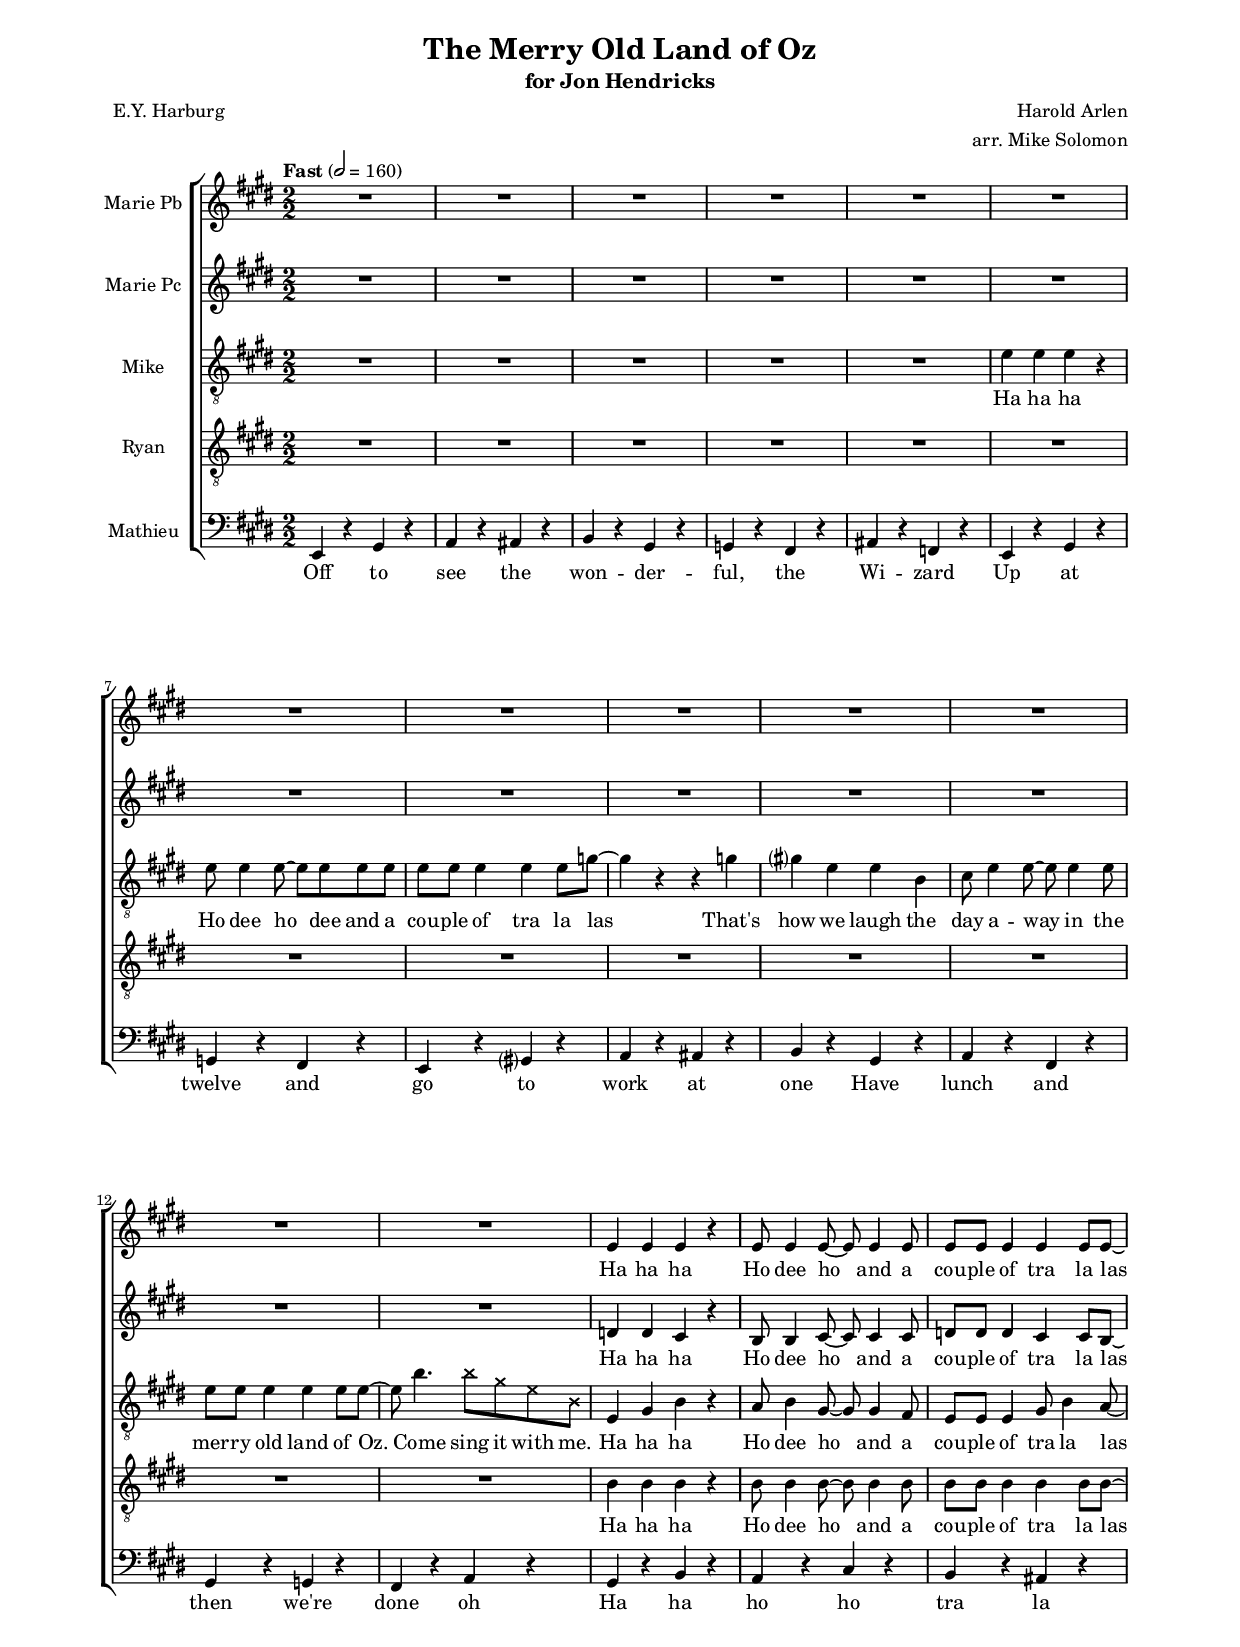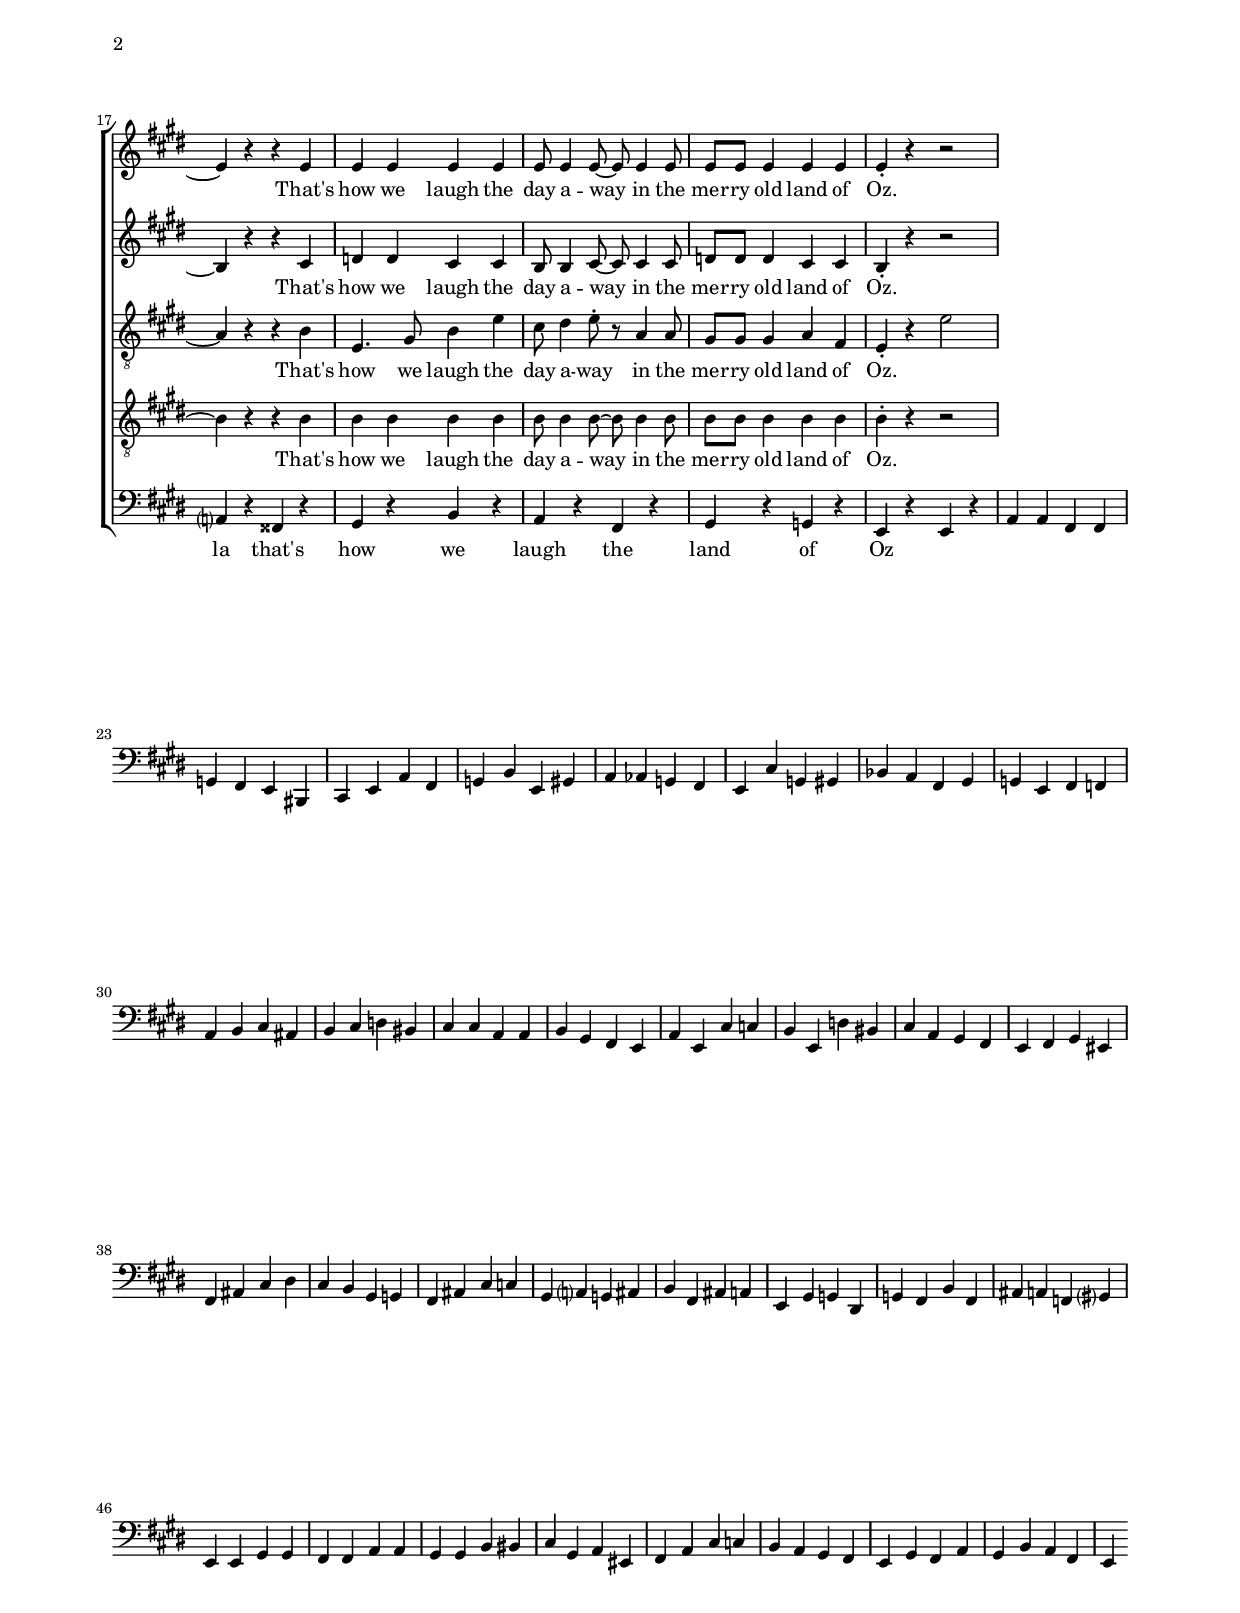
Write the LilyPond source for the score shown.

\version "2.17.0"
\include "defs-devel.ly"
\paper {
  footnote-separator-markup = \markup { \column { " "\override #`(span-factor . 1/5) { \draw-hline } }}
  footnote-padding = 5\mm
  top-system-spacing = #'((basic-distance . 1) (minimum-distance . 0) (padding . 1) (stretchability . 40))
  bottom-system-spacing = #'((basic-distance . 1) (minimum-distance . 0) (padding . 1) (stretchability . 50))
  ragged-right = ##f
  left-margin = 0.75\in
  right-margin = 0.75\in
  top-margin = 0.5\in
  bottom-margin = 0.6\in
  ragged-last-bottom = ##f
  %max-systems-per-page = #2
}
maybeStemUp =  { %{\stemUp%} }
maybeStemDown =  { %{\stemDown%} }
maybeStemNeutral = { %{\stemNeutral%} }
#(ly:set-option 'point-and-click #f)
sim = \markup \italic "sim."
MyRed = \Red
MyBlack = \Black
myred = \once \override NoteHead.color = #red
myblack = \revert NoteHead.color
%MyRed = \revert NoteHead.color
%MyBlack = \revert NoteHead.color
%myred = \revert NoteHead.color
%myblack = \revert NoteHead.color

\header {
  title = "The Merry Old Land of Oz" %(1)"
  subtitle = \markup { for Jon Hendricks }
  composer = "Harold Arlen"
  poet = "E.Y. Harburg"
  arranger = "arr. Mike Solomon"
}

nothing = {}

marks = {
  \time 2/2
  \tempo "Fast" 2=160
}

prefatoryMatter = {
  \key e \major
  #(set-accidental-style 'modern-cautionary)
}

soprano = \relative c' {
  \prefatoryMatter
  R1*13 |
  e4 e e r |
  e8 e4 e8 ~ e e4 e8 |
  e e e4 e4 e8 e ~ |
  e4 r r e |
  e e e e |
  e8 e4 e8 ~ e e4 e8 |
  e8 e e4 e e |
  e4-. r r2 |
}

sopranoWords = \lyricmode {
  Ha ha ha
  Ho dee ho and a
  cou -- ple of tra la las
  That's how we laugh the day a -- way in the mer -- ry old land of Oz.
}

mezzo = \relative c' {
  \prefatoryMatter
  R1*13 |
  d4 d cis r |
  b8 b4 cis8 ~ cis cis4 cis8 |
  d d d4 cis4 cis8 b ~ |
  b4 r r cis |
  d d cis cis |
  b8 b4 cis8 ~ cis cis4 cis8 |
  d8 d d4 cis cis |
  b4-. r r2 |
}

mezzoWords = \lyricmode {
  Ha ha ha
  Ho dee ho and a
  cou -- ple of tra la las
  That's how we laugh the day a -- way in the mer -- ry old land of Oz.
}

alto = \relative c' {
  \prefatoryMatter
  \clef "treble_8"
  R1*5 |
  e4 e e r |
  e8 e4 e8 ~ e e e e |
  e e e4 e4 e8 g ~ |
  g4 r r g |
  gis! e e b cis8 e4 e8 ~ e e4 e8 |
  e8 e e4 e e8 e ~ e8 b'4. \Cross b8 gis e b 
  \nnnn e,4 gis b r |
  a8 b4 gis8 ~ gis gis4 fis8 |
  e e e4 gis8 b4 a8 ~ |
  a4 r r b |
  e,4. gis8 b4 e |
  cis8 dis4 e8-. r a,4 a8 |
  gis gis gis4 a fis |
  e-. r e'2 |
}

altoWords = \lyricmode {
  Ha ha ha
  Ho dee ho dee and a
  cou -- ple of tra la las
  That's how we laugh the day a -- way in the mer -- ry old land of Oz.
  Come sing it with me.
  Ha ha ha
  Ho dee ho and a
  cou -- ple of tra la las
  That's how we laugh the day a -- way in the mer -- ry old land of Oz.
}

tenor = \relative c' {
  \prefatoryMatter
  \clef "treble_8"
  R1*13 |
  b4 b b r |
  b8 b4 b8 ~ b b4 b8 |
  b b b4 b4 b8 b ~ |
  b4 r r b |
  b b b b |
  b8 b4 b8 ~ b b4 b8 |
  b8 b b4 b b |
  b4-. r r2 |
}

tenorWords = \lyricmode {
  Ha ha ha
  Ho dee ho and a
  cou -- ple of tra la las
  That's how we laugh the day a -- way in the mer -- ry old land of Oz.
}

bass = \relative c, {
  \prefatoryMatter
  \clef "bass"
  e4 r gis r |
  a r ais r |
  b r gis r |
  g r fis r |
  ais r f r |
  %%
  e r gis r |
  g r fis r |
  e r gis r |
  a r ais r |
  b r gis r |
  a r fis r |
  gis r g r |
  fis r a r |
  %%
  gis r b r |
  a r cis r |
  b r ais r |
  a r fisis r |
  gis r b r |
  a r fis r |
  gis r g r |
  e r e r |
  %%%
  a a fis fis |
  g fis e bis |
  cis e a fis |
  g b e, gis |
  a aes g fis |
  e cis' g gis |
  bes a fis gis |
  g e fis f |
  %%%
  a b cis ais |
  b cis d bis |
  cis cis a a |
  b gis fis e |
  a e cis' c |
  b e, d' bis |
  cis a gis fis |
  e fis gis eis |
  %%%
  fis ais cis dis |
  cis b gis g |
  fis ais cis c |
  gis a g ais |
  b fis ais a |
  e gis g dis |
  g fis b fis |
  ais a f gis |
  e e gis gis |
  fis fis a a |
  gis gis b bis |
  cis gis a eis |
  fis a cis c |
  b a gis fis |
  e gis fis a |
  gis b a fis |
  e
}

bassWords = \lyricmode {
  Off to see the won -- der -- ful, the Wi -- zard
  Up at twelve and go to work at one
  Have lunch and then we're done oh
  Ha ha ho ho
  tra la la that's 
  how we laugh the land of Oz
}

%%% SCORE
#(set-global-staff-size 16)

\score {
  \new ChoirStaff <<
    \new Staff \with { instrumentName = #"Marie Pb" %shortInstrumentName = #"M."
} <<
      \new Voice = "soprano" { << { \numericTimeSignature
        \soprano
      } {
        \marks
      } {
        \nothing
      }>> }
      \new Lyrics \lyricsto "soprano" {
        \sopranoWords
      }
    >>
    \new Staff \with { instrumentName = #"Marie Pc" %shortInstrumentName = #"E."
} <<
      \new Voice = "mezzo" { << { \numericTimeSignature
        \mezzo
      } {
        \nothing
      } >> }
      \new Lyrics \lyricsto "mezzo" {
        \mezzoWords
      }
    >>
    \new Staff \with { instrumentName = #"Mike" %shortInstrumentName = #"Mk."
} <<
      \new Voice = "alto" { << { \numericTimeSignature
        \alto
      } {
        \nothing
      } >> }
      \new Lyrics \lyricsto "alto" {
        \altoWords
      }
    >>
    \new Staff \with { instrumentName = #"Ryan" %shortInstrumentName = #"R."
} <<
      \new Voice = "tenor" { << { \numericTimeSignature
        \tenor
      } {
        \nothing
      } >> }
      \new Lyrics \lyricsto "tenor" {
        \tenorWords
      }
    >>
    \new Staff = "realBass" \with { instrumentName = #"Mathieu" %shortInstrumentName = #"P." %\markup { \concat { E \super u . } }
} <<
      \new Voice = "bass" { << { \numericTimeSignature
        \bass
      } {
        \nothing
      } >> }
      \new Lyrics \lyricsto "bass" {
        \bassWords
      }
    >>
  >>
  \layout {
    \context {
      \Voice
      \override TextScript #'layer = #6
      \override NoteHead #'layer = #7
      \override Glissando #'breakable = ##t
      \override TupletNumber #'breakable = ##t
      \override TupletBracket #'breakable = ##t
      \remove "Forbid_line_break_engraver"
    }
    \context {
      \Staff
      \consists "Metronome_mark_engraver"
      \override TimeSignature #'style = #'numbered
      \override StaffSymbol #'layer = #4
      \override TimeSignature #'layer = #3
      \override TimeSignature #'whiteout = ##t
    }
    \context {
      \Lyrics
      %\override LyricText #'whiteout = ##t
      \override LyricText #'layer = #6
    }
    \context {
      \Score
      \remove "Metronome_mark_engraver"
      \override NonMusicalPaperColumn #'allow-loose-spacing = ##f
    }
  }
}

%{
%%% piano redux
#(set-global-staff-size 20)

\score {
  \new PianoStaff <<
    \new Staff <<
      \new Voice = "1" { \voiceOne << \soprano \marks >> }
      \new Voice = "2" { \voiceTwo \mezzo }
      \new Voice = "3" { \voiceThree \alto }
    >>
    \new Staff <<
      \new Voice = "4" { \voiceOne \tenor }
      \new Voice = "5" { \voiceTwo \bass }
    >>
  >>
  \layout {
    \context {
      \Voice
      \override TextScript #'layer = #6
      \override NoteHead #'layer = #7
      \override Glissando #'breakable = ##t
      \override TupletNumber #'breakable = ##t
      \override TupletBracket #'breakable = ##t
      \remove "Forbid_line_break_engraver"
    }
    \context {
      \Staff
      \consists "Metronome_mark_engraver"
      \override TimeSignature #'style = #'numbered
      \override StaffSymbol #'layer = #4
      \override TimeSignature #'layer = #3
      \override TimeSignature #'whiteout = ##t
    }
    \context {
      \Lyrics
      %\override LyricText #'whiteout = ##t
      \override LyricText #'layer = #6
    }
    \context {
      \Score
      \remove "Metronome_mark_engraver"
      \override NonMusicalPaperColumn #'allow-loose-spacing = ##f
    }
  }
}
%}
%%% MIDI

\score {
  \transpose c c \new ChoirStaff <<
    \new Staff \with { midiInstrument = #"alto sax" instrumentName = #"Marie Pb" %shortInstrumentName = #"M."
} <<
      \new Voice = "soprano" { << { \numericTimeSignature
        \soprano
      } {
        \marks
      } >> }
      \new Lyrics \lyricsto "soprano" {
        \sopranoWords
      }
    >>
    \new Staff \with { midiInstrument = #"trumpet" instrumentName = #"Marie Pc" %shortInstrumentName = #"E."
} <<
      \new Voice = "mezzo" { \numericTimeSignature
        \mezzo
      }
      \new Lyrics \lyricsto "mezzo" {
        \mezzoWords
      }
    >>
    \new Staff \with { midiInstrument = #"tenor sax" instrumentName = #"Mike" %shortInstrumentName = #"Mk."
} <<
      \new Voice = "alto" { \numericTimeSignature
        \alto
      }
      \new Lyrics \lyricsto "alto" {
        \altoWords
      }
    >>
    \new Staff \with { midiInstrument = #"baritone sax" instrumentName = #"Ryan" %shortInstrumentName = #"R."
} <<
      \new Voice = "tenor" { \numericTimeSignature
        \tenor
      }
      \new Lyrics \lyricsto "tenor" {
        \tenorWords
      }
    >>
    \new Staff \with { midiInstrument = #"electric bass (finger)" instrumentName = #"Mathieu" %shortInstrumentName = #"P." %\markup { \concat { E \super u . } }
} <<
      \new Voice = "bass" { \numericTimeSignature
        \bass
      }
      \new Lyrics \lyricsto "bass" {
        \bassWords
      }
    >>
  >>
  \midi {}
}
